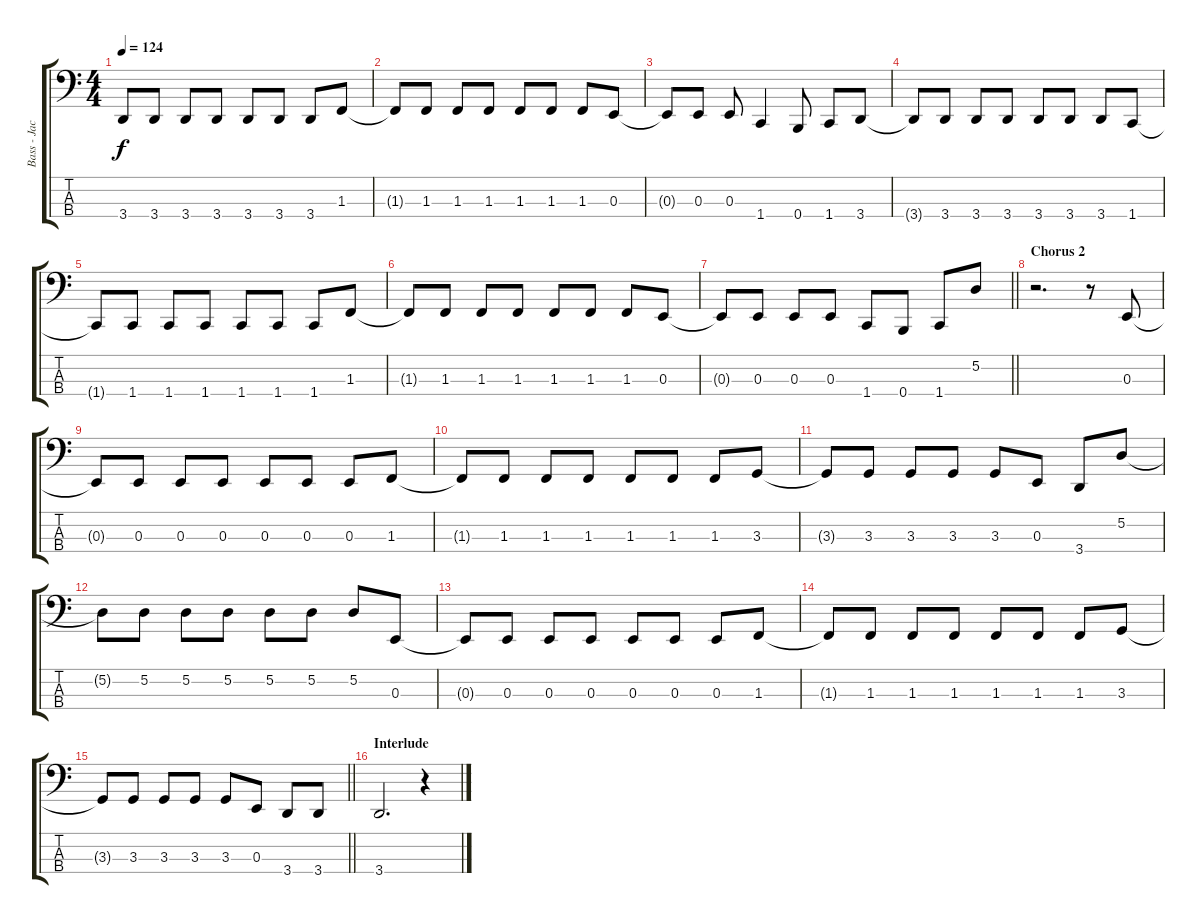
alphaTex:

\track ("Bass - Jackson" "Bass - Jac") {instrument electricbasspick}
\staff {score tabs}
\tuning (D2 A1 E1 B0) {hide}
\ts (4 4)
\tempo 124
\clef f4
\ks c
3.4{t}.8{dy f} 3.4.8 3.4.8 3.4.8 3.4.8 3.4.8 3.4.8 1.3.8 |
1.3{t}.8 1.3.8 1.3.8 1.3.8 1.3.8 1.3.8 1.3.8 0.3.8 |
0.3{t}.8 0.3.8 0.3.8 1.4.4 0.4.8 1.4.8 3.4.8 |
3.4{t}.8 3.4.8 3.4.8 3.4.8 3.4.8 3.4.8 3.4.8 1.4.8 |
1.4{t}.8 1.4.8 1.4.8 1.4.8 1.4.8 1.4.8 1.4.8 1.3.8 |
1.3{t}.8 1.3.8 1.3.8 1.3.8 1.3.8 1.3.8 1.3.8 0.3.8 |
\barLineRight lightlight
0.3{t}.8 0.3.8 0.3.8 0.3.8 1.4.8 0.4.8 1.4.8 5.2.8 |
\section ("" "Chorus 2")
r.2{d} r.8 0.3.8 |
0.3{t}.8 0.3.8 0.3.8 0.3.8 0.3.8 0.3.8 0.3.8 1.3.8 |
1.3{t}.8 1.3.8 1.3.8 1.3.8 1.3.8 1.3.8 1.3.8 3.3.8 |
3.3{t}.8 3.3.8 3.3.8 3.3.8 3.3.8 0.3.8 3.4.8 5.2.8 |
5.2{t}.8 5.2.8 5.2.8 5.2.8 5.2.8 5.2.8 5.2.8 0.3.8 |
0.3{t}.8 0.3.8 0.3.8 0.3.8 0.3.8 0.3.8 0.3.8 1.3.8 |
1.3{t}.8 1.3.8 1.3.8 1.3.8 1.3.8 1.3.8 1.3.8 3.3.8 |
\barLineRight lightlight
3.3{t}.8 3.3.8 3.3.8 3.3.8 3.3.8 0.3.8 3.4.8 3.4.8 |
\section ("" "Interlude")
3.4.2{d} r.4
